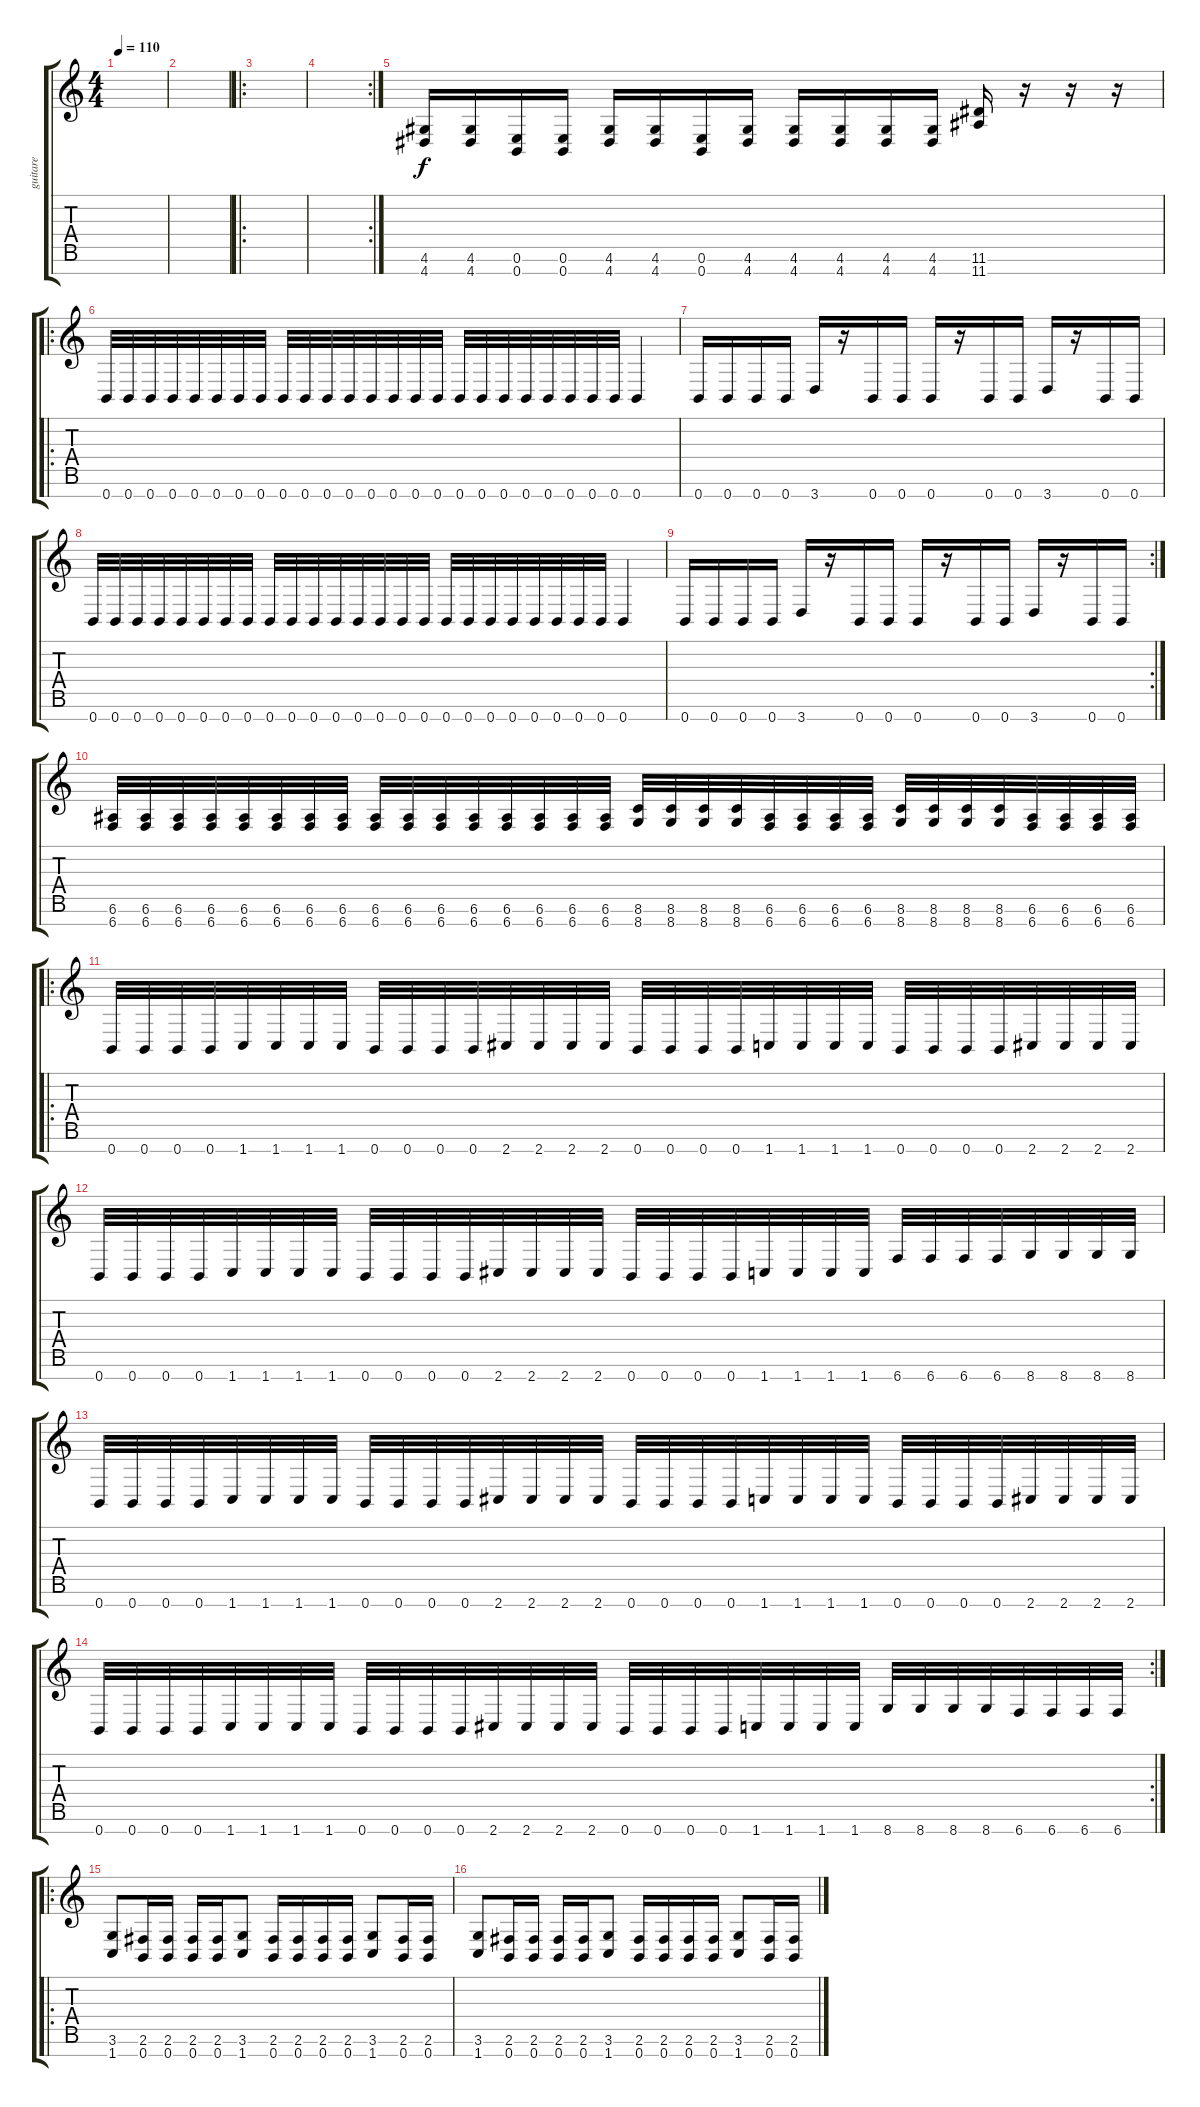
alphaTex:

\track ("guitare" "guitare") {instrument distortionguitar}
\staff {score tabs}
\tuning (E4 B3 G3 D3 A2 E2 B1) {hide}
\ts (4 4)
\tempo 110
\clef g2
\ks c
|
|
\ro
|
\rc 2
|
(4.6 4.7).16 (4.6 4.7).16 (0.6 0.7).16 (0.6 0.7).16 (4.6 4.7).16 (4.6 4.7).16 (0.6 0.7).16 (4.6 4.7).16 (4.6 4.7).16 (4.6 4.7).16 (4.6 4.7).16 (4.6 4.7).16 (11.6 11.7).16 r.16 r.16 r.16 |
\ro
0.7.32 0.7.32 0.7.32 0.7.32 0.7.32 0.7.32 0.7.32 0.7.32 0.7.32 0.7.32 0.7.32 0.7.32 0.7.32 0.7.32 0.7.32 0.7.32 0.7.32 0.7.32 0.7.32 0.7.32 0.7.32 0.7.32 0.7.32 0.7.32 0.7.4 |
0.7.16 0.7.16 0.7.16 0.7.16 3.7.16 r.16 0.7.16 0.7.16 0.7.16 r.16 0.7.16 0.7.16 3.7.16 r.16 0.7.16 0.7.16 |
0.7.32 0.7.32 0.7.32 0.7.32 0.7.32 0.7.32 0.7.32 0.7.32 0.7.32 0.7.32 0.7.32 0.7.32 0.7.32 0.7.32 0.7.32 0.7.32 0.7.32 0.7.32 0.7.32 0.7.32 0.7.32 0.7.32 0.7.32 0.7.32 0.7.4 |
\rc 2
0.7.16 0.7.16 0.7.16 0.7.16 3.7.16 r.16 0.7.16 0.7.16 0.7.16 r.16 0.7.16 0.7.16 3.7.16 r.16 0.7.16 0.7.16 |
(6.6 6.7).32 (6.6 6.7).32 (6.6 6.7).32 (6.6 6.7).32 (6.6 6.7).32 (6.6 6.7).32 (6.6 6.7).32 (6.6 6.7).32 (6.6 6.7).32 (6.6 6.7).32 (6.6 6.7).32 (6.6 6.7).32 (6.6 6.7).32 (6.6 6.7).32 (6.6 6.7).32 (6.6 6.7).32 (8.6 8.7).32 (8.6 8.7).32 (8.6 8.7).32 (8.6 8.7).32 (6.6 6.7).32 (6.6 6.7).32 (6.6 6.7).32 (6.6 6.7).32 (8.6 8.7).32 (8.6 8.7).32 (8.6 8.7).32 (8.6 8.7).32 (6.6 6.7).32 (6.6 6.7).32 (6.6 6.7).32 (6.6 6.7).32 |
\ro
0.7.32 0.7.32 0.7.32 0.7.32 1.7.32 1.7.32 1.7.32 1.7.32 0.7.32 0.7.32 0.7.32 0.7.32 2.7.32 2.7.32 2.7.32 2.7.32 0.7.32 0.7.32 0.7.32 0.7.32 1.7.32 1.7.32 1.7.32 1.7.32 0.7.32 0.7.32 0.7.32 0.7.32 2.7.32 2.7.32 2.7.32 2.7.32 |
0.7.32 0.7.32 0.7.32 0.7.32 1.7.32 1.7.32 1.7.32 1.7.32 0.7.32 0.7.32 0.7.32 0.7.32 2.7.32 2.7.32 2.7.32 2.7.32 0.7.32 0.7.32 0.7.32 0.7.32 1.7.32 1.7.32 1.7.32 1.7.32 6.7.32 6.7.32 6.7.32 6.7.32 8.7.32 8.7.32 8.7.32 8.7.32 |
0.7.32 0.7.32 0.7.32 0.7.32 1.7.32 1.7.32 1.7.32 1.7.32 0.7.32 0.7.32 0.7.32 0.7.32 2.7.32 2.7.32 2.7.32 2.7.32 0.7.32 0.7.32 0.7.32 0.7.32 1.7.32 1.7.32 1.7.32 1.7.32 0.7.32 0.7.32 0.7.32 0.7.32 2.7.32 2.7.32 2.7.32 2.7.32 |
\rc 2
0.7.32 0.7.32 0.7.32 0.7.32 1.7.32 1.7.32 1.7.32 1.7.32 0.7.32 0.7.32 0.7.32 0.7.32 2.7.32 2.7.32 2.7.32 2.7.32 0.7.32 0.7.32 0.7.32 0.7.32 1.7.32 1.7.32 1.7.32 1.7.32 8.7.32 8.7.32 8.7.32 8.7.32 6.7.32 6.7.32 6.7.32 6.7.32 |
\ro
(3.6 1.7).8 (2.6 0.7).16 (2.6 0.7).16 (2.6 0.7).16 (2.6 0.7).16 (3.6 1.7).8 (2.6 0.7).16 (2.6 0.7).16 (2.6 0.7).16 (2.6 0.7).16 (3.6 1.7).8 (2.6 0.7).16 (2.6 0.7).16 |
(3.6 1.7).8 (2.6 0.7).16 (2.6 0.7).16 (2.6 0.7).16 (2.6 0.7).16 (3.6 1.7).8 (2.6 0.7).16 (2.6 0.7).16 (2.6 0.7).16 (2.6 0.7).16 (3.6 1.7).8 (2.6 0.7).16 (2.6 0.7).16
